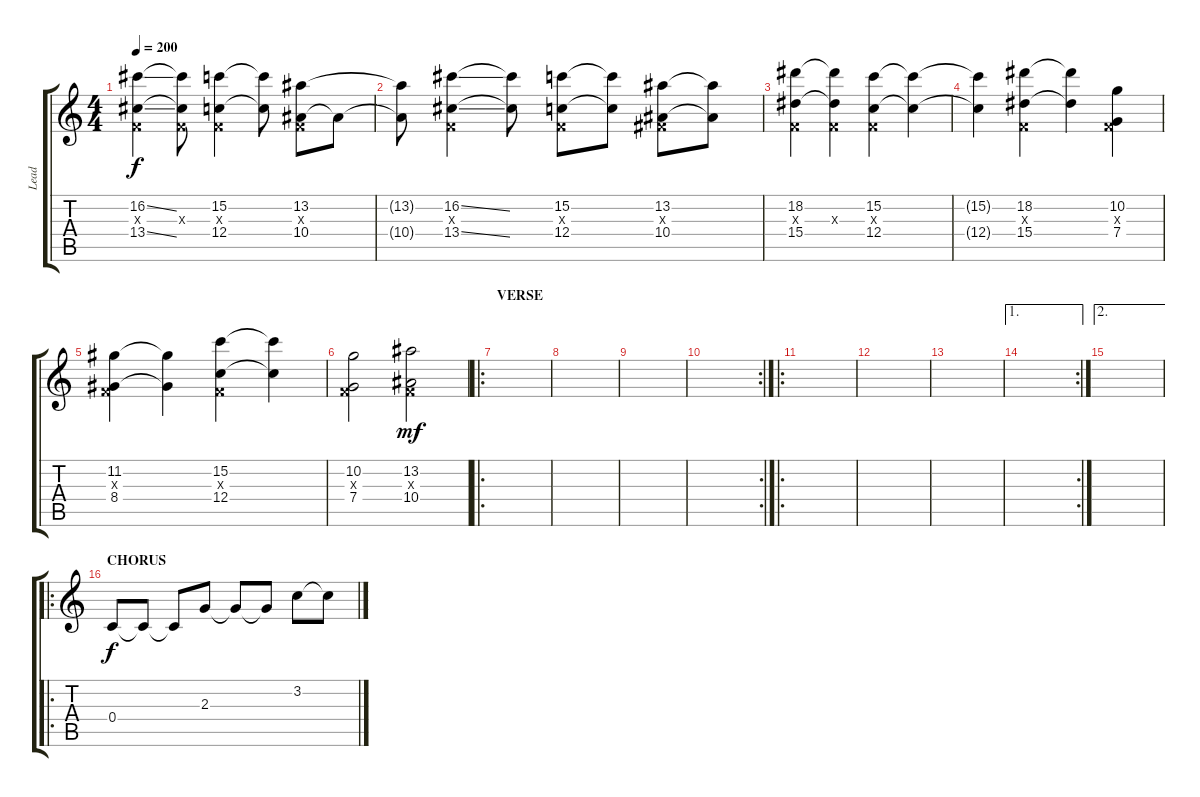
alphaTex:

\track ("Lead" "Lead") {instrument distortionguitar}
\staff {score tabs}
\tuning (D4 A3 F3 C3 G2 C2) {hide}
\ts (4 4)
\tempo 200
\clef g2
\ks c
(16.2{ss} 0.3{x} 13.4{ss}).4{dy f} (16.2{t} 0.3{x} 13.4{t}).8 (15.2 0.3{x} 12.4).4 (15.2{t} 12.4{t}).8 (13.2 0.3{x} 10.4).8 10.4{t}.8 |
(13.2{t} 10.4{t}).8 (16.2{ss} 0.3{x} 13.4{ss}).4 (16.2{t} 13.4{t}).8 (15.2 0.3{x} 12.4).8 (15.2{t} 12.4{t}).8 (13.2 1.3{x} 10.4).8 (13.2{t} 10.4{t}).8 |
(18.2 0.3{x} 15.4).4 (18.2{t} 0.3{x} 15.4{t}).4 (15.2 0.3{x} 12.4).4 (15.2{t} 12.4{t}).4 |
(15.2{t} 12.4{t}).4 (18.2 0.3{x} 15.4).4 (18.2{t} 15.4{t}).4 (10.2 0.3{x} 7.4).4 |
(11.2 0.3{x} 8.4).4 (11.2{t} 8.4{t}).4 (15.2 0.3{x} 12.4).4 (15.2{t} 12.4{t}).4 |
(10.2 0.3{x} 7.4).2 (13.2 0.3{x} 10.4).2{dy mf} |
\ro
\section ("" "VERSE")
|
|
|
\rc 2
|
\ro
|
|
|
\ae 1
\rc 2
|
\ae 2
|
\ro
\section ("" "CHORUS")
0.4.8{dy f} 0.4{t}.8 0.4{t}.8 2.3.8 2.3{t}.8 2.3{t}.8 3.2.8 3.2{t}.8
